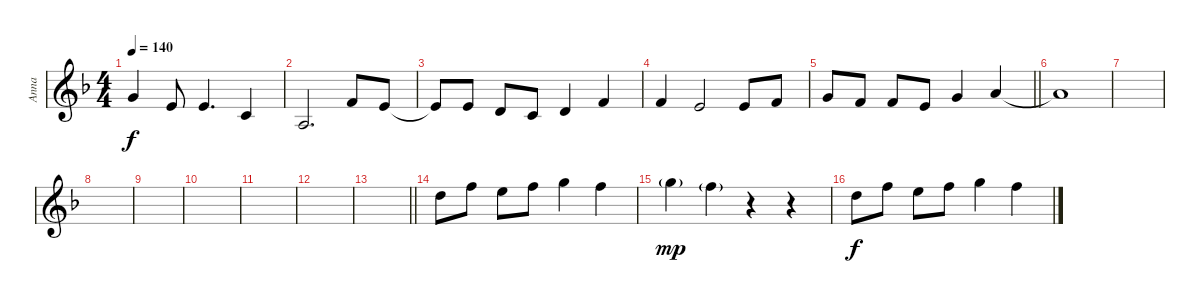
\track ("Anna" "Anna") {instrument synthvoice}
\staff {score}
\tuning (E4 B3 G3 D3 A2 E2) {hide}
\ts (4 4)
\tempo 140
\clef g2
\ks dminor
3.1{t}.4{dy f} 0.1.8 0.1.4{d} 1.2.4 |
2.3.2{d} 1.1.8 0.1.8 |
0.1{t}.8 0.1.8 3.2.8 1.2.8 3.2.4 1.1.4 |
1.1.4 0.1.2 0.1.8 1.1.8 |
\barLineRight lightlight
3.1.8 1.1.8 1.1.8 0.1.8 3.1.4 5.1.4 |
5.1{t}.1 |
|
|
|
|
|
|
\barLineRight lightlight
|
10.1.8 13.1.8 12.1.8 13.1.8 15.1.4 13.1.4 |
15.1{g}.4{dy mp} 13.1{g}.4 r.4 r.4 |
10.1.8{dy f} 13.1.8 12.1.8 13.1.8 15.1.4 13.1.4
